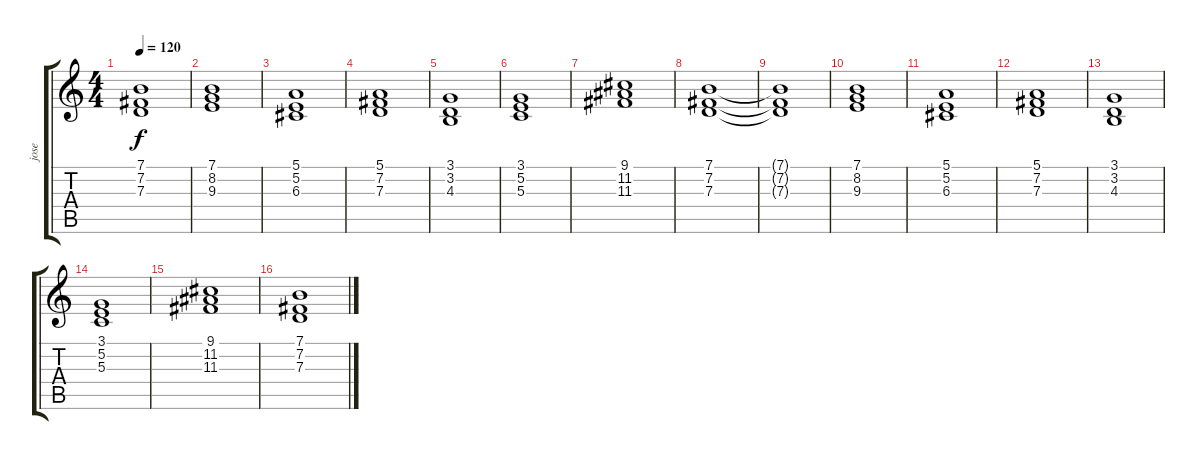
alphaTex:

\track ("jose" "jose") {instrument stringensemble1}
\staff {score tabs}
\tuning (E4 B3 G3 D3 A2 E2) {hide}
\ts (4 4)
\tempo 120
\clef g2
\ks c
(7.1{t} 7.2{t} 7.3{t}).1{dy f} |
(7.1 8.2 9.3).1 |
(5.1 5.2 6.3).1 |
(5.1 7.2 7.3).1 |
(3.1 3.2 4.3).1 |
(3.1 5.2 5.3).1 |
(9.1 11.2 11.3).1 |
(7.1 7.2 7.3).1 |
(7.1{t} 7.2{t} 7.3{t}).1 |
(7.1 8.2 9.3).1 |
(5.1 5.2 6.3).1 |
(5.1 7.2 7.3).1 |
(3.1 3.2 4.3).1 |
(3.1 5.2 5.3).1 |
(9.1 11.2 11.3).1 |
(7.1 7.2 7.3).1
